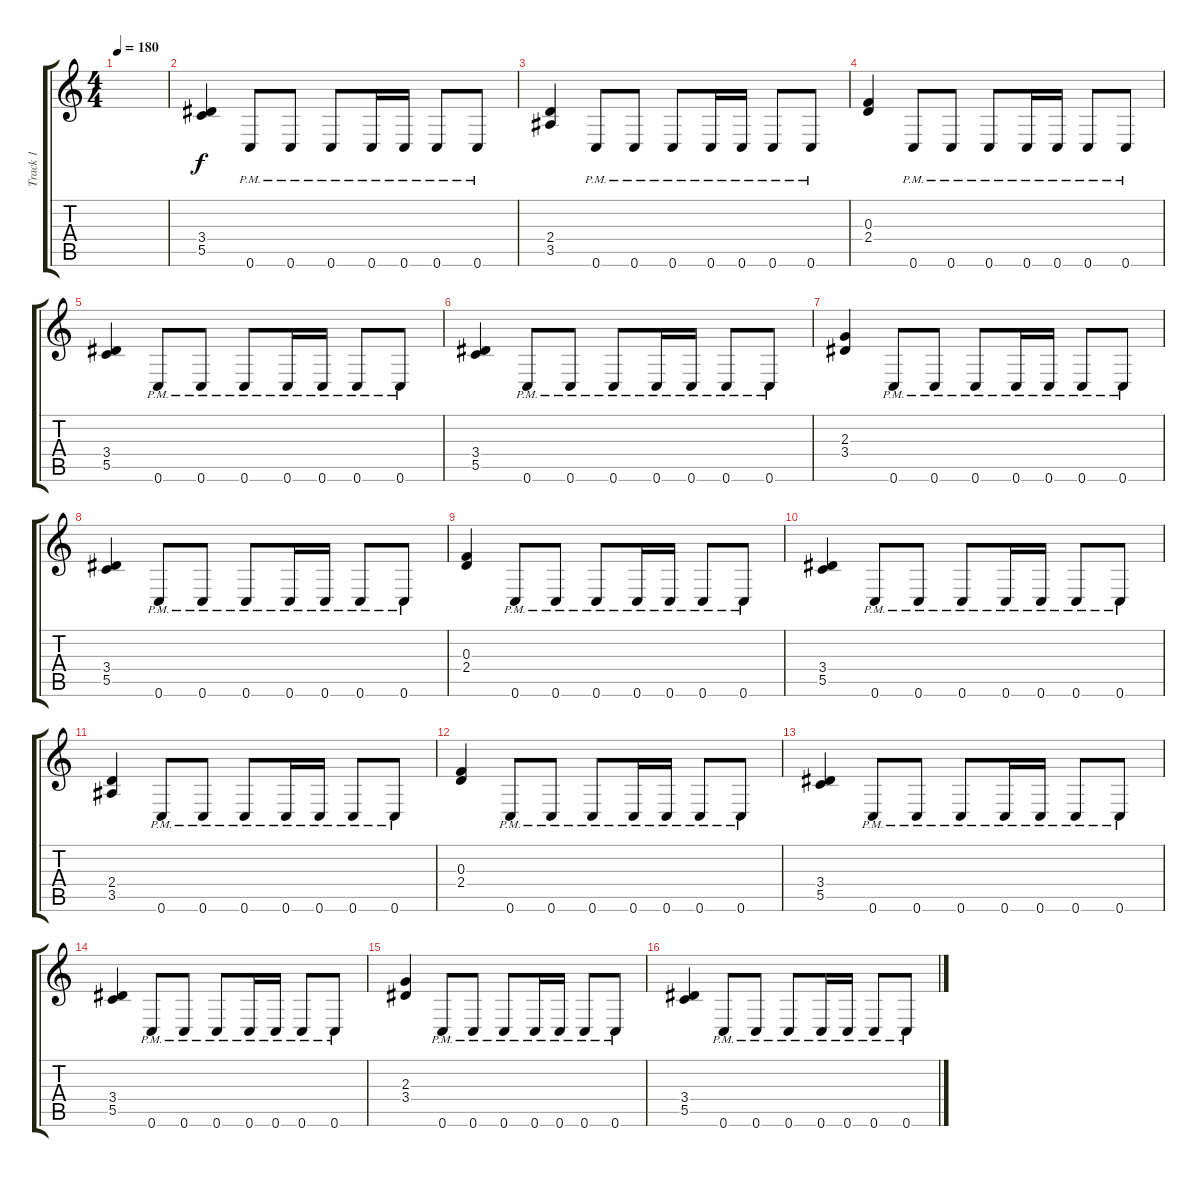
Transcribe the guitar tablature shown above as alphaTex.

\track ("Track 1" "Track 1") {instrument overdrivenguitar}
\staff {score tabs}
\tuning (D4 A3 F3 C3 G2 C2) {hide}
\ts (4 4)
\tempo 180
\clef g2
\ks c
|
(3.4 5.5).4 0.6{pm}.8 0.6{pm}.8 0.6{pm}.8 0.6{pm}.16 0.6{pm}.16 0.6{pm}.8 0.6{pm}.8 |
(2.4 3.5).4 0.6{pm}.8 0.6{pm}.8 0.6{pm}.8 0.6{pm}.16 0.6{pm}.16 0.6{pm}.8 0.6{pm}.8 |
(0.3 2.4).4 0.6{pm}.8 0.6{pm}.8 0.6{pm}.8 0.6{pm}.16 0.6{pm}.16 0.6{pm}.8 0.6{pm}.8 |
(3.4 5.5).4 0.6{pm}.8 0.6{pm}.8 0.6{pm}.8 0.6{pm}.16 0.6{pm}.16 0.6{pm}.8 0.6{pm}.8 |
(3.4 5.5).4 0.6{pm}.8 0.6{pm}.8 0.6{pm}.8 0.6{pm}.16 0.6{pm}.16 0.6{pm}.8 0.6{pm}.8 |
(2.3 3.4).4 0.6{pm}.8 0.6{pm}.8 0.6{pm}.8 0.6{pm}.16 0.6{pm}.16 0.6{pm}.8 0.6{pm}.8 |
(3.4 5.5).4 0.6{pm}.8 0.6{pm}.8 0.6{pm}.8 0.6{pm}.16 0.6{pm}.16 0.6{pm}.8 0.6{pm}.8 |
(0.3 2.4).4 0.6{pm}.8 0.6{pm}.8 0.6{pm}.8 0.6{pm}.16 0.6{pm}.16 0.6{pm}.8 0.6{pm}.8 |
(3.4 5.5).4 0.6{pm}.8 0.6{pm}.8 0.6{pm}.8 0.6{pm}.16 0.6{pm}.16 0.6{pm}.8 0.6{pm}.8 |
(2.4 3.5).4 0.6{pm}.8 0.6{pm}.8 0.6{pm}.8 0.6{pm}.16 0.6{pm}.16 0.6{pm}.8 0.6{pm}.8 |
(0.3 2.4).4 0.6{pm}.8 0.6{pm}.8 0.6{pm}.8 0.6{pm}.16 0.6{pm}.16 0.6{pm}.8 0.6{pm}.8 |
(3.4 5.5).4 0.6{pm}.8 0.6{pm}.8 0.6{pm}.8 0.6{pm}.16 0.6{pm}.16 0.6{pm}.8 0.6{pm}.8 |
(3.4 5.5).4 0.6{pm}.8 0.6{pm}.8 0.6{pm}.8 0.6{pm}.16 0.6{pm}.16 0.6{pm}.8 0.6{pm}.8 |
(2.3 3.4).4 0.6{pm}.8 0.6{pm}.8 0.6{pm}.8 0.6{pm}.16 0.6{pm}.16 0.6{pm}.8 0.6{pm}.8 |
(3.4 5.5).4 0.6{pm}.8 0.6{pm}.8 0.6{pm}.8 0.6{pm}.16 0.6{pm}.16 0.6{pm}.8 0.6{pm}.8
